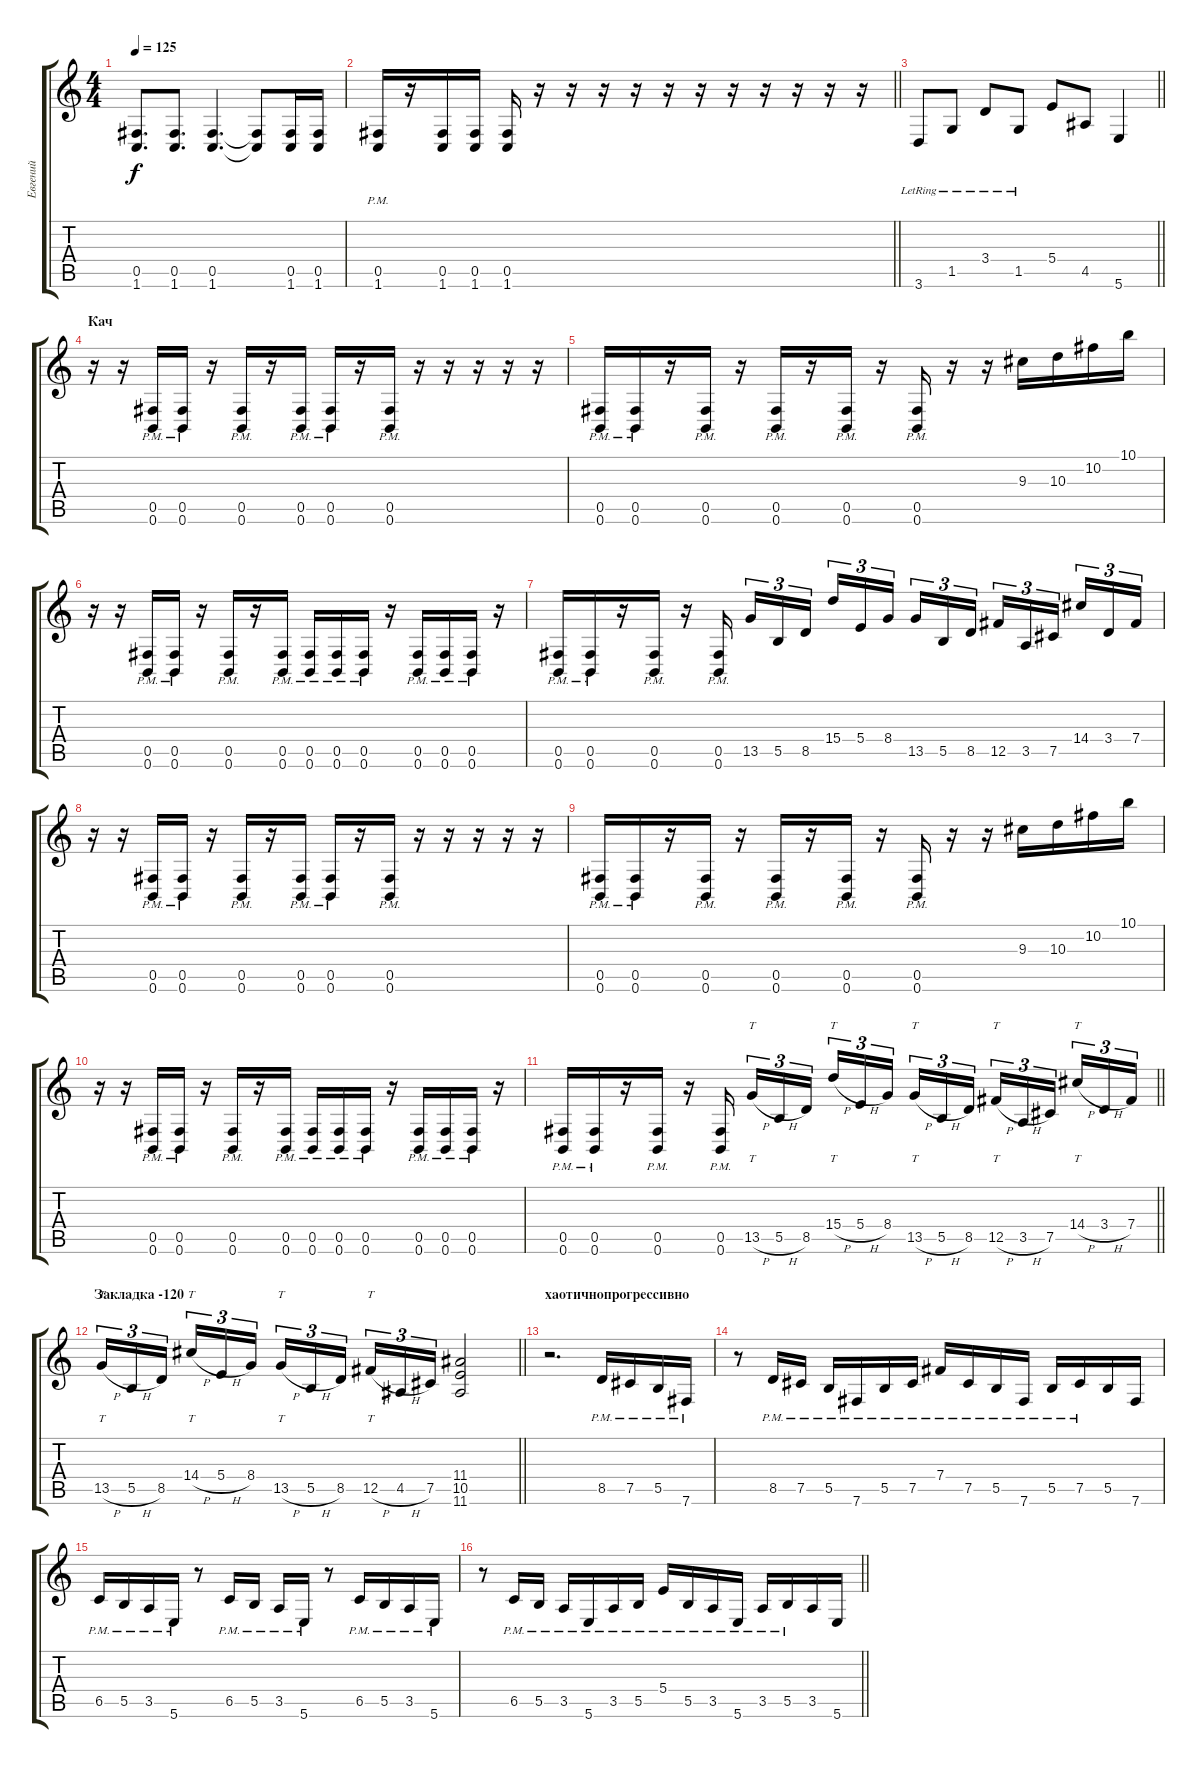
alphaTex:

\track ("Евгений" "Евгений") {instrument distortionguitar}
\staff {score tabs}
\tuning (Db4 Ab3 E3 B2 Gb2 B1) {hide}
\ts (4 4)
\tempo 125
\clef g2
\ks c
(0.5 1.6).8{d dy f} (0.5 1.6).8{d} (0.5 1.6).4{d} (0.5{t} 1.6{t}).8 (0.5 1.6).16 (0.5 1.6).16 |
\barLineRight lightlight
(0.5 1.6{pm}).16 r.16 (0.5 1.6).16 (0.5 1.6).16 (0.5 1.6).16 r.16 r.16 r.16 r.16 r.16 r.16 r.16 r.16 r.16 r.16 r.16 |
\barLineRight lightlight
3.6{lr}.8 1.5{lr}.8 3.4{lr}.8 1.5{lr}.8 5.4.8 4.5.8 5.6.4 |
\section ("" "Кач")
r.16 r.16 (0.5{pm} 0.6{pm}).16 (0.5{pm} 0.6{pm}).16 r.16 (0.5{pm} 0.6{pm}).16 r.16 (0.5{pm} 0.6{pm}).16 (0.5{pm} 0.6{pm}).16 r.16 (0.5{pm} 0.6{pm}).16 r.16 r.16 r.16 r.16 r.16 |
(0.5{pm} 0.6{pm}).16 (0.5{pm} 0.6{pm}).16 r.16 (0.5{pm} 0.6{pm}).16 r.16 (0.5{pm} 0.6{pm}).16 r.16 (0.5{pm} 0.6{pm}).16 r.16 (0.5{pm} 0.6{pm}).16 r.16 r.16 9.3.16 10.3.16 10.2.16 10.1.16 |
r.16 r.16 (0.5{pm} 0.6{pm}).16 (0.5{pm} 0.6{pm}).16 r.16 (0.5{pm} 0.6{pm}).16 r.16 (0.5{pm} 0.6{pm}).16 (0.5{pm} 0.6{pm}).16 (0.5{pm} 0.6{pm}).16 (0.5{pm} 0.6{pm}).16 r.16 (0.5{pm} 0.6{pm}).16 (0.5{pm} 0.6{pm}).16 (0.5{pm} 0.6{pm}).16 r.16 |
(0.5{pm} 0.6{pm}).16 (0.5{pm} 0.6{pm}).16 r.16 (0.5{pm} 0.6{pm}).16 r.16 (0.5{pm} 0.6{pm}).16{beam splitsecondary} 13.5.16{tu (3 2)} 5.5.16{tu (3 2)} 8.5.16{tu (3 2)} 15.4.16{tu (3 2)} 5.4.16{tu (3 2)} 8.4.16{tu (3 2) beam splitsecondary} 13.5.16{tu (3 2)} 5.5.16{tu (3 2)} 8.5.16{tu (3 2)} 12.5.16{tu (3 2)} 3.5.16{tu (3 2)} 7.5.16{tu (3 2) beam splitsecondary} 14.4.16{tu (3 2)} 3.4.16{tu (3 2)} 7.4.16{tu (3 2)} |
r.16 r.16 (0.5{pm} 0.6{pm}).16 (0.5{pm} 0.6{pm}).16 r.16 (0.5{pm} 0.6{pm}).16 r.16 (0.5{pm} 0.6{pm}).16 (0.5{pm} 0.6{pm}).16 r.16 (0.5{pm} 0.6{pm}).16 r.16 r.16 r.16 r.16 r.16 |
(0.5{pm} 0.6{pm}).16 (0.5{pm} 0.6{pm}).16 r.16 (0.5{pm} 0.6{pm}).16 r.16 (0.5{pm} 0.6{pm}).16 r.16 (0.5{pm} 0.6{pm}).16 r.16 (0.5{pm} 0.6{pm}).16 r.16 r.16 9.3.16 10.3.16 10.2.16 10.1.16 |
r.16 r.16 (0.5{pm} 0.6{pm}).16 (0.5{pm} 0.6{pm}).16 r.16 (0.5{pm} 0.6{pm}).16 r.16 (0.5{pm} 0.6{pm}).16 (0.5{pm} 0.6{pm}).16 (0.5{pm} 0.6{pm}).16 (0.5{pm} 0.6{pm}).16 r.16 (0.5{pm} 0.6{pm}).16 (0.5{pm} 0.6{pm}).16 (0.5{pm} 0.6{pm}).16 r.16 |
\barLineRight lightlight
(0.5{pm} 0.6{pm}).16 (0.5{pm} 0.6{pm}).16 r.16 (0.5{pm} 0.6{pm}).16 r.16 (0.5{pm} 0.6{pm}).16{beam splitsecondary} 13.5{h}.16{tt tu (3 2)} 5.5{h}.16{tu (3 2)} 8.5.16{tu (3 2)} 15.4{h}.16{tt tu (3 2)} 5.4{h}.16{tu (3 2)} 8.4.16{tu (3 2) beam splitsecondary} 13.5{h}.16{tt tu (3 2)} 5.5{h}.16{tu (3 2)} 8.5.16{tu (3 2)} 12.5{h}.16{tt tu (3 2)} 3.5{h}.16{tu (3 2)} 7.5.16{tu (3 2) beam splitsecondary} 14.4{h}.16{tt tu (3 2)} 3.4{h}.16{tu (3 2)} 7.4.16{tu (3 2)} |
\section ("" "Закладка -120")
\barLineRight lightlight
13.5{h}.16{tt tu (3 2)} 5.5{h}.16{tu (3 2)} 8.5.16{tu (3 2) beam splitsecondary} 14.4{h}.16{tt tu (3 2)} 5.4{h}.16{tu (3 2)} 8.4.16{tu (3 2)} 13.5{h}.16{tt tu (3 2)} 5.5{h}.16{tu (3 2)} 8.5.16{tu (3 2) beam splitsecondary} 12.5{h}.16{tt tu (3 2)} 4.5{h}.16{tu (3 2)} 7.5.16{tu (3 2)} (11.4 10.5 11.6).2 |
\section ("" "хаотичнопрогрессивно")
r.2{d} 8.5{pm}.16 7.5{pm}.16 5.5{pm}.16 7.6{pm}.16 |
r.8 8.5{pm}.16 7.5{pm}.16 5.5{pm}.16 7.6{pm}.16 5.5{pm}.16 7.5{pm}.16 7.4{pm}.16 7.5{pm}.16 5.5{pm}.16 7.6{pm}.16 5.5{pm}.16 7.5{pm}.16 5.5.16 7.6.16 |
6.5{pm}.16 5.5{pm}.16 3.5{pm}.16 5.6{pm}.16 r.8 6.5{pm}.16 5.5{pm}.16 3.5{pm}.16 5.6{pm}.16 r.8 6.5{pm}.16 5.5{pm}.16 3.5{pm}.16 5.6{pm}.16 |
\barLineRight lightlight
r.8 6.5{pm}.16 5.5{pm}.16 3.5{pm}.16 5.6{pm}.16 3.5{pm}.16 5.5{pm}.16 5.4{pm}.16 5.5{pm}.16 3.5{pm}.16 5.6{pm}.16 3.5{pm}.16 5.5{pm}.16 3.5.16 5.6.16
